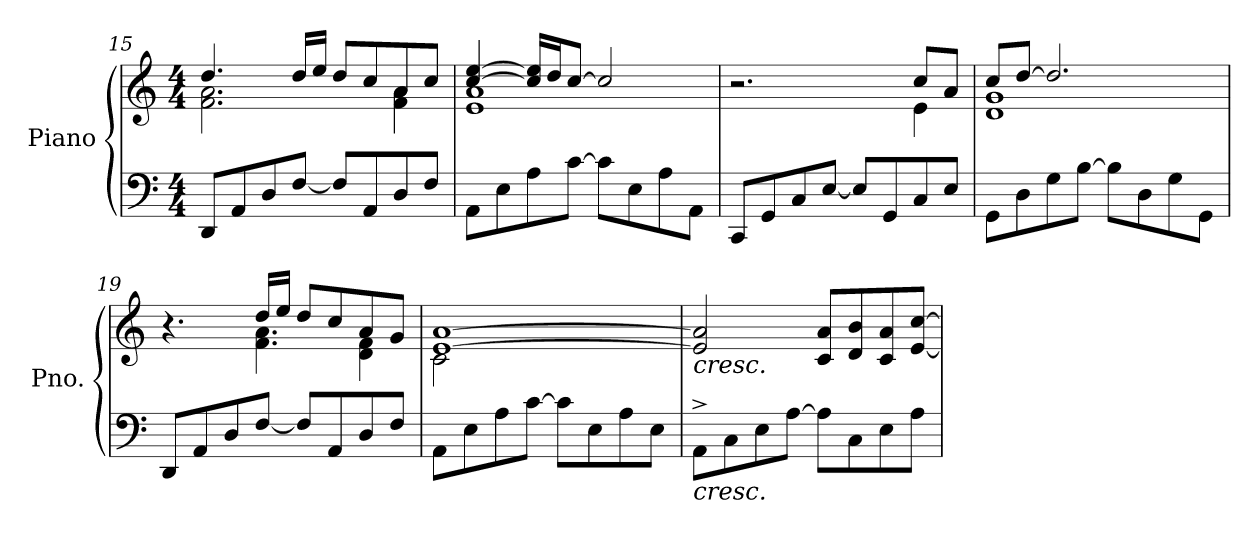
**kern	**kern
*part1	*part1
*staff2	*staff1
*I"Piano	*
*I'Pno.	*
*clefF4	*clefG2
*k[]	*k[]
*M4/4	*M4/4
=15	=15
*	*^
8DD/L	4.dd/	2.f\ 2.a\
8AA/	.	.
8D/	.	.
[8F/J	16dd/LL	.
.	16ee/JJ	.
8F/L]	8dd/L	.
8AA/	8cc/	.
8D/	8a/	4f\ 4a\
8F/J	8cc/J	.
=16	=16	=16
8AA\L	[4cc/ [4ee/	1e 1a
8E\	.	.
8A\	16cc/] 16ee/]LL	.
.	16dd/J	.
[8c\J	[8cc/J	.
8c\L]	2cc/]	.
8E\	.	.
8A\	.	.
8AA\J	.	.
=17	=17	=17
8CC/L	2.r	2.ryy
8GG/	.	.
8C/	.	.
[8E/J	.	.
8E/L]	.	.
8GG/	.	.
8C/	8cc/L	4e\
8E/J	8a/J	.
!!LO:LB:g=z	!!
=18	=18	=18
8GG\L	8cc/L	1d 1g
8D\	[8dd/J	.
8G\	2.dd/]	.
[8B\J	.	.
8B\L]	.	.
8D\	.	.
8G\	.	.
8GG\J	.	.
=19	=19	=19
8DD/L	4.r	4.ryy
8AA/	.	.
8D/	.	.
[8F/J	16dd/LL	4.f\ 4.a\
.	16ee/JJ	.
8F/L]	8dd/L	.
8AA/	8cc/	.
8D/	8a/	4d\ 4f\
8F/J	8g/J	.
=20	=20	=20
8AA\L	[1e [1a	2c\
8E\	.	.
8A\	.	.
[8c\J	.	.
8c\L]	.	2ryy
8E\	.	.
8A\	.	.
8E\J	.	.
*	*v	*v
=21	=21
!	!LO:TX:b:i:t=cresc.
!LO:TX:b:i:t=cresc.	!
8AA^\L	2e/] 2a/]
8C\	.
8E\	.
[8A\J	.
8A\L]	8c/ 8a/L
8C\	8d/ 8b/
8E\	8c/ 8a/
8A\J	[8e/ [8cc/J
=	=
*-	*-
